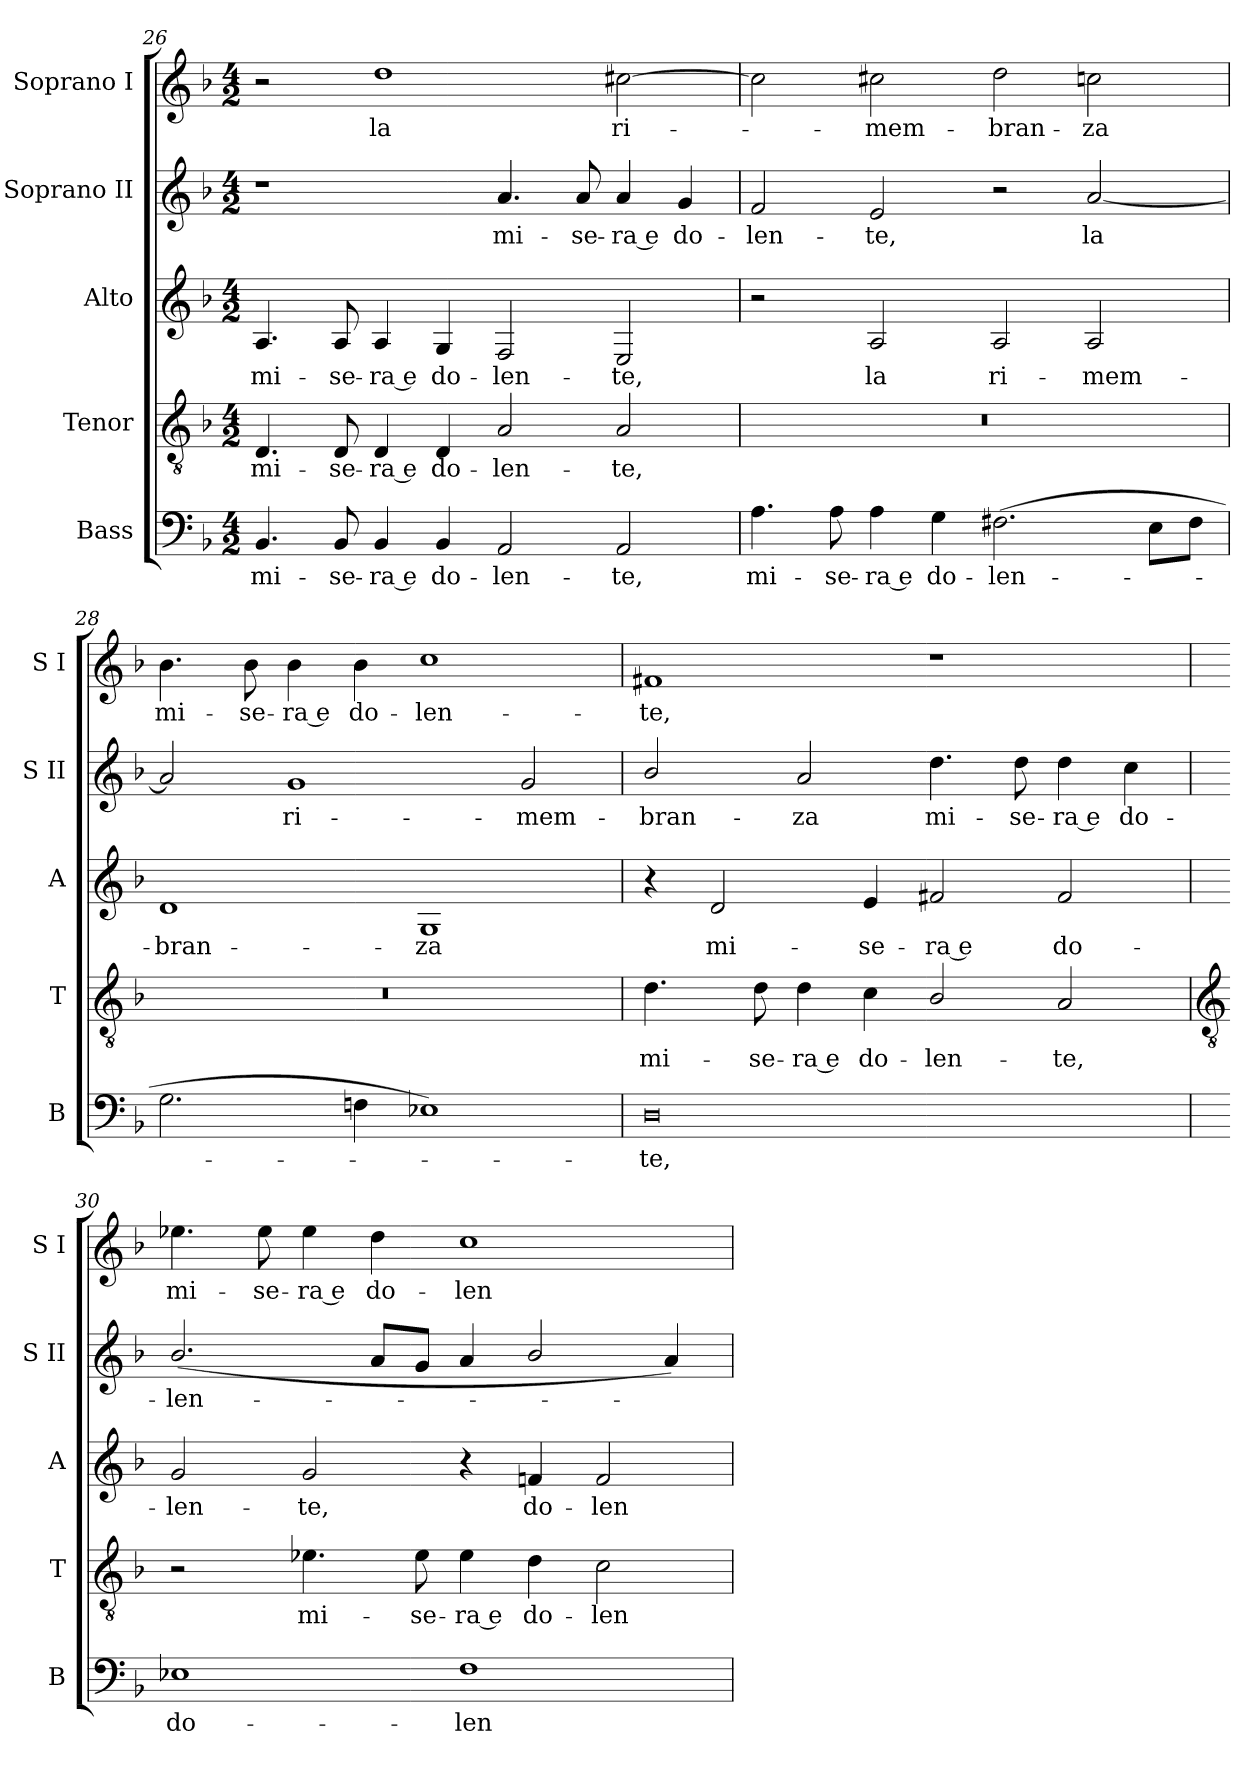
**kern	**text	**kern	**text	**kern	**text	**kern	**text	**kern	**text
*part5	*part5	*part4	*part4	*part3	*part3	*part2	*part2	*part1	*part1
*staff5	*staff5	*staff4	*staff4	*staff3	*staff3	*staff2	*staff2	*staff1	*staff1
*I"Bass	*	*I"Tenor	*	*I"Alto	*	*I"Soprano II	*	*I"Soprano I	*
*I'B	*	*I'T	*	*I'A	*	*I'S II	*	*I'S I	*
!!LO:LB:g=z
*clefF4	*	*clefGv2	*	*clefG2	*	*clefG2	*	*clefG2	*
*k[b-]	*	*k[b-]	*	*k[b-]	*	*k[b-]	*	*k[b-]	*
*F:	*	*F:	*	*F:	*	*F:	*	*F:	*
*M4/2	*	*M4/2	*	*M4/2	*	*M4/2	*	*M4/2	*
=26	=26	=26	=26	=26	=26	=26	=26	=26	=26
!	!LO:LY:b	!	!LO:LY:b	!	!LO:LY:b	!	!	!	!
4.BB-	mi-	4.D	mi-	4.A	mi-	1r	.	2r	.
!	!LO:LY:b	!	!LO:LY:b	!	!LO:LY:b	!	!	!	!
8BB-	-se-	8D	-se-	8A	-se-	.	.	.	.
!	!LO:LY:b	!	!LO:LY:b	!	!LO:LY:b	!	!	!	!LO:LY:b
4BB-	-ra e	4D	-ra e	4A	-ra e	.	.	1dd	la
!	!LO:LY:b	!	!LO:LY:b	!	!LO:LY:b	!	!	!	!
4BB-	do-	4D	do-	4G	do-	.	.	.	.
!	!LO:LY:b	!	!LO:LY:b	!	!LO:LY:b	!	!LO:LY:b	!	!
2AA	-len-	2A	-len-	2F	-len-	4.a	mi-	.	.
!	!	!	!	!	!	!	!LO:LY:b	!	!
.	.	.	.	.	.	8a	-se-	.	.
!	!LO:LY:b	!	!LO:LY:b	!	!LO:LY:b	!	!LO:LY:b	!	!LO:LY:b
2AA	-te,	2A	-te,	2E	-te,	4a	-ra e	[2cc#X	ri-
!	!	!	!	!	!	!	!LO:LY:b	!	!
.	.	.	.	.	.	4g	do-	.	.
=27	=27	=27	=27	=27	=27	=27	=27	=27	=27
!	!LO:LY:b	!	!	!	!	!	!LO:LY:b	!	!
4.A	mi-	0r	.	2r	.	2f	-len-	2cc#]	.
!	!LO:LY:b	!	!	!	!	!	!	!	!
8A	-se-	.	.	.	.	.	.	.	.
!	!LO:LY:b	!	!	!	!LO:LY:b	!	!LO:LY:b	!	!LO:LY:b
4A	-ra e	.	.	2A	la	2e	-te,	2cc#	mem-
!	!LO:LY:b	!	!	!	!	!	!	!	!
4G	do-	.	.	.	.	.	.	.	.
!	!LO:LY:b	!	!	!	!LO:LY:b	!	!	!	!LO:LY:b
(>2.F#X	-len-	.	.	2A	ri-	2r	.	2dd	-bran-
!	!	!	!	!	!LO:LY:b	!	!LO:LY:b	!	!LO:LY:b
.	.	.	.	2A	-mem-	[2a	la	2ccn	-za
8EL	.	.	.	.	.	.	.	.	.
8F#J	.	.	.	.	.	.	.	.	.
=28	=28	=28	=28	=28	=28	=28	=28	=28	=28
!	!	!	!	!	!LO:LY:b	!	!	!	!LO:LY:b
2.G	.	0r	.	1d	-bran-	2a]	.	4.b-	mi-
!	!	!	!	!	!	!	!	!	!LO:LY:b
.	.	.	.	.	.	.	.	8b-	-se-
!	!	!	!	!	!	!	!LO:LY:b	!	!LO:LY:b
.	.	.	.	.	.	1g	ri-	4b-	-ra e
!	!	!	!	!	!	!	!	!	!LO:LY:b
4Fn	.	.	.	.	.	.	.	4b-	do-
!	!	!	!	!	!LO:LY:b	!	!	!	!LO:LY:b
1E-X)	.	.	.	1G	-za	.	.	1cc	-len-
!	!	!	!	!	!	!	!LO:LY:b	!	!
.	.	.	.	.	.	2g	-mem-	.	.
=29	=29	=29	=29	=29	=29	=29	=29	=29	=29
!	!LO:LY:b	!	!LO:LY:b	!	!	!	!LO:LY:b	!	!LO:LY:b
0D	te,	4.d	mi-	4r	.	2b-/	-bran-	1f#X	-te,
!	!	!	!	!	!LO:LY:b	!	!	!	!
.	.	.	.	2d	mi-	.	.	.	.
!	!	!	!LO:LY:b	!	!	!	!	!	!
.	.	8d	-se-	.	.	.	.	.	.
!	!	!	!LO:LY:b	!	!	!	!LO:LY:b	!	!
.	.	4d	-ra e	.	.	2a	-za	.	.
!	!	!	!LO:LY:b	!	!LO:LY:b	!	!	!	!
.	.	4c	do-	4e	-se-	.	.	.	.
!	!	!	!LO:LY:b	!	!LO:LY:b	!	!LO:LY:b	!	!
.	.	2B-/	-len-	2f#X	-ra e	4.dd	mi-	1r	.
!	!	!	!	!	!	!	!LO:LY:b	!	!
.	.	.	.	.	.	8dd	-se-	.	.
!	!	!	!LO:LY:b	!	!LO:LY:b	!	!LO:LY:b	!	!
.	.	2A	-te,	2f#	do-	4dd	-ra e	.	.
!	!	!	!	!	!	!	!LO:LY:b	!	!
.	.	.	.	.	.	4cc	do-	.	.
!!LO:LB:g=z
=30	=30	=30	=30	=30	=30	=30	=30	=30	=30
*	*	*clefGv2	*	*	*	*	*	*	*
!	!LO:LY:b	!	!	!	!LO:LY:b	!	!LO:LY:b	!	!LO:LY:b
1E-X	do-	2r	.	2g	-len-	(<2.b-/	-len-	4.ee-X	mi-
!	!	!	!	!	!	!	!	!	!LO:LY:b
.	.	.	.	.	.	.	.	8ee-	-se-
!	!	!	!LO:LY:b	!	!LO:LY:b	!	!	!	!LO:LY:b
.	.	4.e-X	mi-	2g	-te,	.	.	4ee-	-ra e
!	!	!	!	!	!	!	!	!	!LO:LY:b
.	.	.	.	.	.	8aL	.	4dd	do-
!	!	!	!LO:LY:b	!	!	!	!	!	!
.	.	8e-	-se-	.	.	8gJ	.	.	.
!	!LO:LY:b	!	!LO:LY:b	!	!	!	!	!	!LO:LY:b
1F	-len-	4e-	-ra e	4r	.	4a	.	1cc	-len-
!	!	!	!LO:LY:b	!	!LO:LY:b	!	!	!	!
.	.	4d	do-	4fn	do-	2b-/	.	.	.
!	!	!	!LO:LY:b	!	!LO:LY:b	!	!	!	!
.	.	2c	-len-	2f	-len-	.	.	.	.
.	.	.	.	.	.	4a)	.	.	.
=	=	=	=	=	=	=	=	=	=
*-	*-	*-	*-	*-	*-	*-	*-	*-	*-
